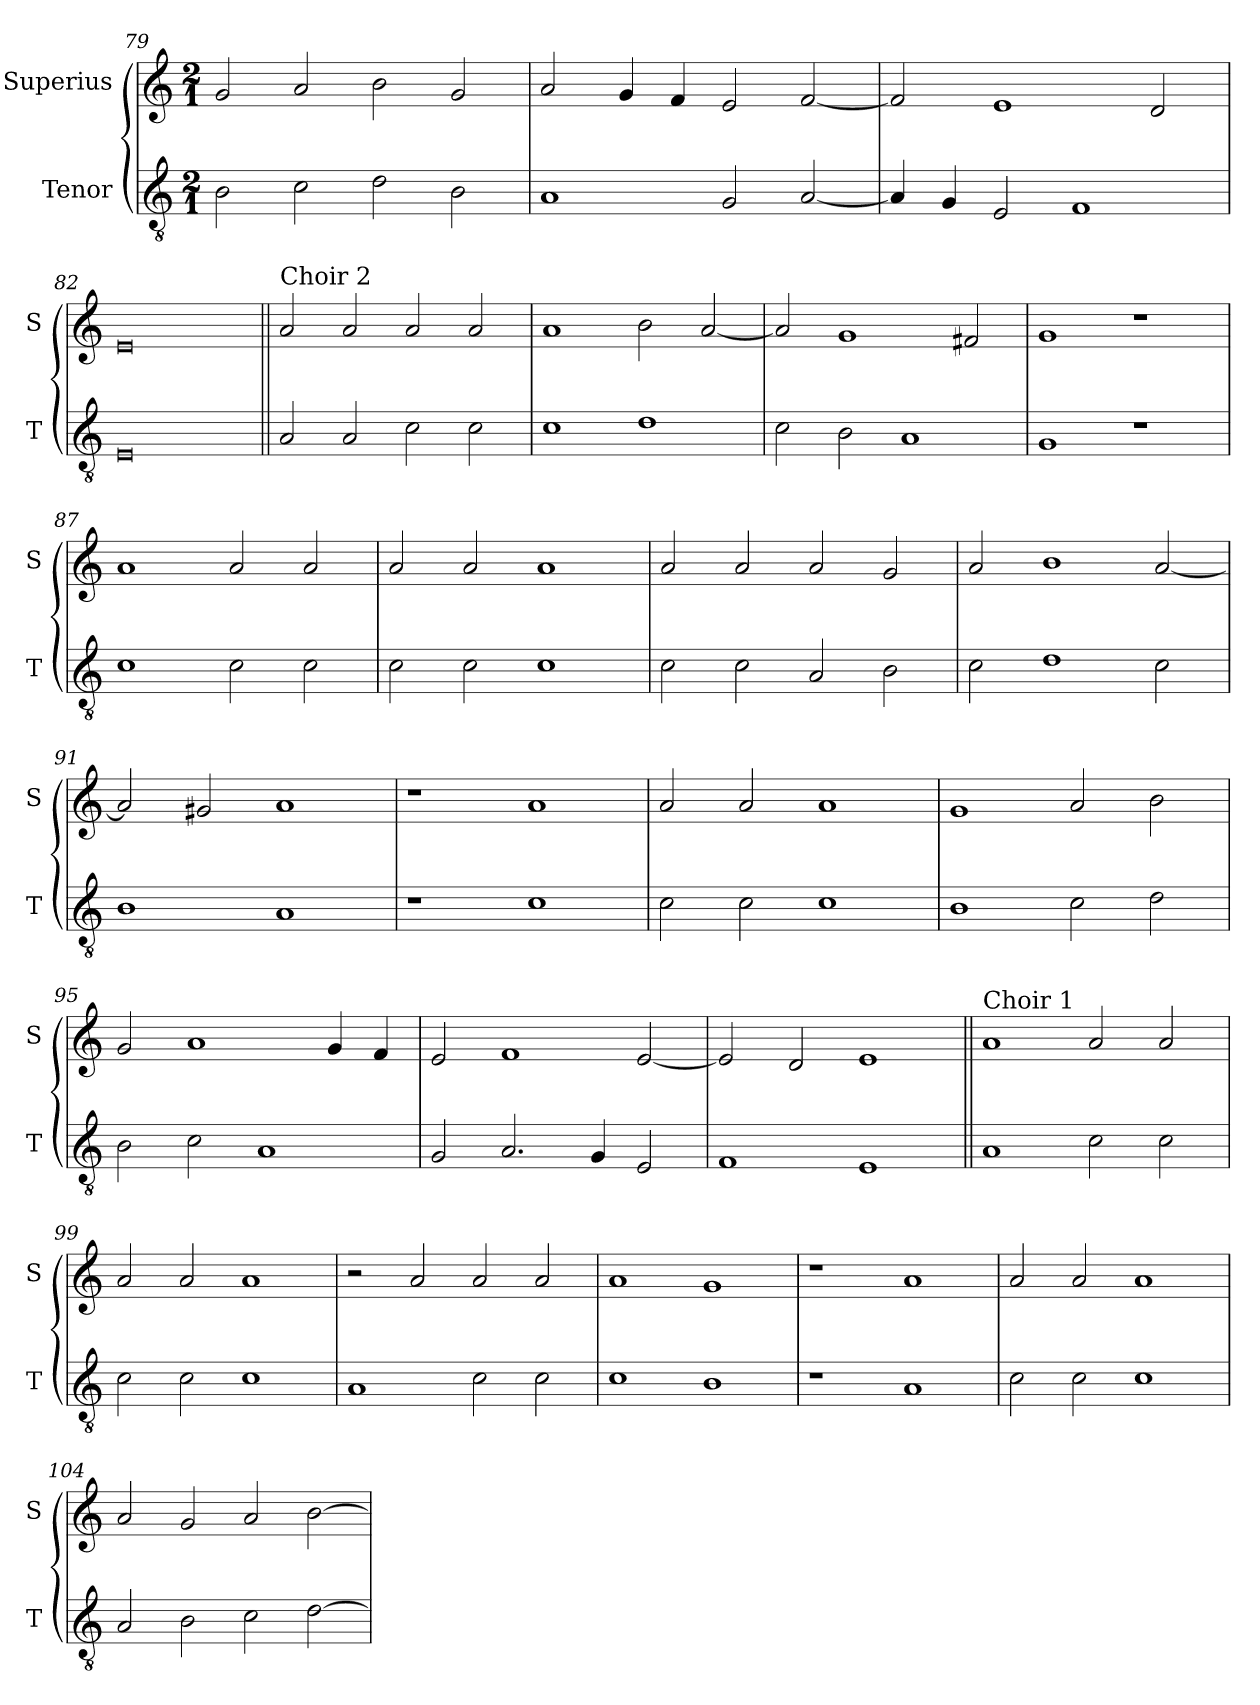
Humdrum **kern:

**kern	**kern
*part2	*part1
*staff2	*staff1
*I"Tenor	*I"Superius
*I'T	*I'S
*clefGv2	*clefG2
*k[]	*k[]
*M2/1	*M2/1
=79	=79
2B\	2g/
2c\	2a/
2d\	2b\
2B\	2g/
=80	=80
1A	2a/
.	4g/
.	4f/
2G/	2e/
[2A/	[2f/
=81	=81
4A/]	2f/]
4G/	.
2E/	1e
1F	.
.	2d/
=82	=82
0E	0e
=83||	=83||
!	!LO:TX:a:t=Choir 2
2A/	2a/
2A/	2a/
2c\	2a/
2c\	2a/
=84	=84
1c	1a
1d	2b\
.	[2a/
=85	=85
2c\	2a/]
2B\	1g
1A	.
.	2f#X/
=86	=86
1G	1g
1r	1r
=87	=87
1c	1a
2c\	2a/
2c\	2a/
=88	=88
2c\	2a/
2c\	2a/
1c	1a
=89	=89
2c\	2a/
2c\	2a/
2A/	2a/
2B\	2g/
=90	=90
2c\	2a/
1d	1b
2c\	[2a/
=91	=91
1B	2a/]
.	2g#X/
1A	1a
=92	=92
1r	1r
1c	1a
=93	=93
2c\	2a/
2c\	2a/
1c	1a
=94	=94
1B	1g
2c\	2a/
2d\	2b\
=95	=95
2B\	2g/
2c\	1a
1A	.
.	4g/
.	4f/
=96	=96
2G/	2e/
2.A/	1f
4G/	.
2E/	[2e/
=97	=97
1F	2e/]
.	2d/
1E	1e
=98||	=98||
!	!LO:TX:a:t=Choir 1
1A	1a
2c\	2a/
2c\	2a/
=99	=99
2c\	2a/
2c\	2a/
1c	1a
=100	=100
1A	2r
.	2a/
2c\	2a/
2c\	2a/
=101	=101
1c	1a
1B	1g
=102	=102
1r	1r
1A	1a
=103	=103
2c\	2a/
2c\	2a/
1c	1a
=104	=104
2A/	2a/
2B\	2g/
2c\	2a/
[2d\	[2b\
=	=
*-	*-
